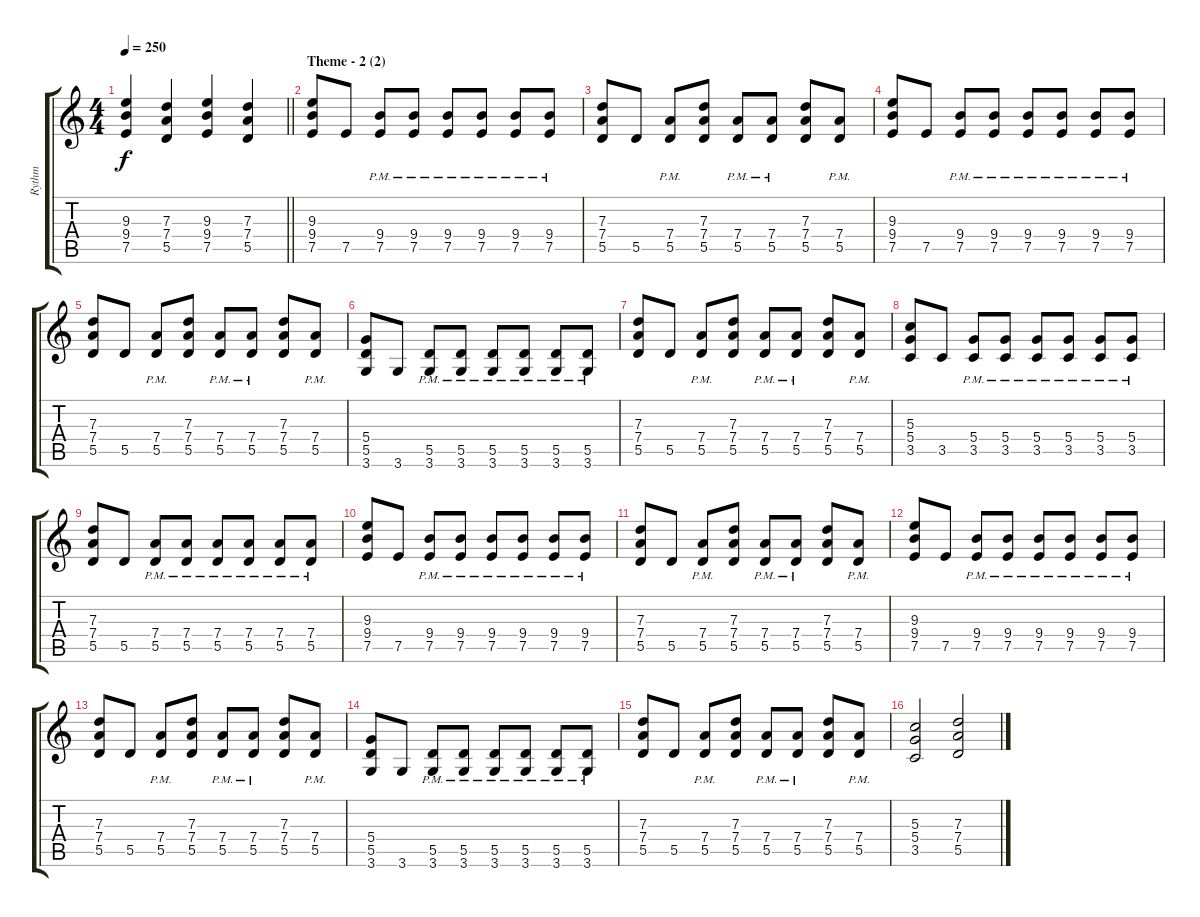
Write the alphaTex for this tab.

\track ("Rythm" "Rythm") {instrument distortionguitar}
\staff {score tabs}
\tuning (E4 B3 G3 D3 A2 E2) {hide}
\ts (4 4)
\tempo 250
\clef g2
\barLineRight lightlight
\ks c
(9.3 9.4 7.5).4{dy f} (7.3 7.4 5.5).4 (9.3 9.4 7.5).4 (7.3 7.4 5.5).4 |
\section ("" "Theme - 2 (2)")
(9.3 9.4 7.5).8 7.5.8 (9.4{pm} 7.5{pm}).8 (9.4{pm} 7.5{pm}).8 (9.4{pm} 7.5{pm}).8 (9.4{pm} 7.5{pm}).8 (9.4{pm} 7.5{pm}).8 (9.4{pm} 7.5{pm}).8 |
(7.3 7.4 5.5).8 5.5.8 (7.4 5.5{pm}).8 (7.3 7.4 5.5).8 (7.4 5.5{pm}).8 (7.4 5.5{pm}).8 (7.3 7.4 5.5).8 (7.4 5.5{pm}).8 |
(9.3 9.4 7.5).8 7.5.8 (9.4{pm} 7.5{pm}).8 (9.4{pm} 7.5{pm}).8 (9.4{pm} 7.5{pm}).8 (9.4{pm} 7.5{pm}).8 (9.4{pm} 7.5{pm}).8 (9.4{pm} 7.5{pm}).8 |
(7.3 7.4 5.5).8 5.5.8 (7.4 5.5{pm}).8 (7.3 7.4 5.5).8 (7.4 5.5{pm}).8 (7.4 5.5{pm}).8 (7.3 7.4 5.5).8 (7.4 5.5{pm}).8 |
(5.4 5.5 3.6).8 3.6.8 (5.5{pm} 3.6{pm}).8 (5.5{pm} 3.6{pm}).8 (5.5{pm} 3.6{pm}).8 (5.5{pm} 3.6{pm}).8 (5.5{pm} 3.6{pm}).8 (5.5{pm} 3.6{pm}).8 |
(7.3 7.4 5.5).8 5.5.8 (7.4 5.5{pm}).8 (7.3 7.4 5.5).8 (7.4 5.5{pm}).8 (7.4 5.5{pm}).8 (7.3 7.4 5.5).8 (7.4 5.5{pm}).8 |
(5.3 5.4 3.5).8 3.5.8 (5.4{pm} 3.5{pm}).8 (5.4{pm} 3.5{pm}).8 (5.4{pm} 3.5{pm}).8 (5.4{pm} 3.5{pm}).8 (5.4{pm} 3.5{pm}).8 (5.4{pm} 3.5{pm}).8 |
(7.3 7.4 5.5).8 5.5.8 (7.4{pm} 5.5{pm}).8 (7.4{pm} 5.5{pm}).8 (7.4{pm} 5.5{pm}).8 (7.4{pm} 5.5{pm}).8 (7.4{pm} 5.5{pm}).8 (7.4{pm} 5.5{pm}).8 |
(9.3 9.4 7.5).8 7.5.8 (9.4{pm} 7.5{pm}).8 (9.4{pm} 7.5{pm}).8 (9.4{pm} 7.5{pm}).8 (9.4{pm} 7.5{pm}).8 (9.4{pm} 7.5{pm}).8 (9.4{pm} 7.5{pm}).8 |
(7.3 7.4 5.5).8 5.5.8 (7.4 5.5{pm}).8 (7.3 7.4 5.5).8 (7.4 5.5{pm}).8 (7.4 5.5{pm}).8 (7.3 7.4 5.5).8 (7.4 5.5{pm}).8 |
(9.3 9.4 7.5).8 7.5.8 (9.4{pm} 7.5{pm}).8 (9.4{pm} 7.5{pm}).8 (9.4{pm} 7.5{pm}).8 (9.4{pm} 7.5{pm}).8 (9.4{pm} 7.5{pm}).8 (9.4{pm} 7.5{pm}).8 |
(7.3 7.4 5.5).8 5.5.8 (7.4 5.5{pm}).8 (7.3 7.4 5.5).8 (7.4 5.5{pm}).8 (7.4 5.5{pm}).8 (7.3 7.4 5.5).8 (7.4 5.5{pm}).8 |
(5.4 5.5 3.6).8 3.6.8 (5.5{pm} 3.6{pm}).8 (5.5{pm} 3.6{pm}).8 (5.5{pm} 3.6{pm}).8 (5.5{pm} 3.6{pm}).8 (5.5{pm} 3.6{pm}).8 (5.5{pm} 3.6{pm}).8 |
(7.3 7.4 5.5).8 5.5.8 (7.4 5.5{pm}).8 (7.3 7.4 5.5).8 (7.4 5.5{pm}).8 (7.4 5.5{pm}).8 (7.3 7.4 5.5).8 (7.4 5.5{pm}).8 |
(5.3 5.4 3.5).2 (7.3 7.4 5.5).2
